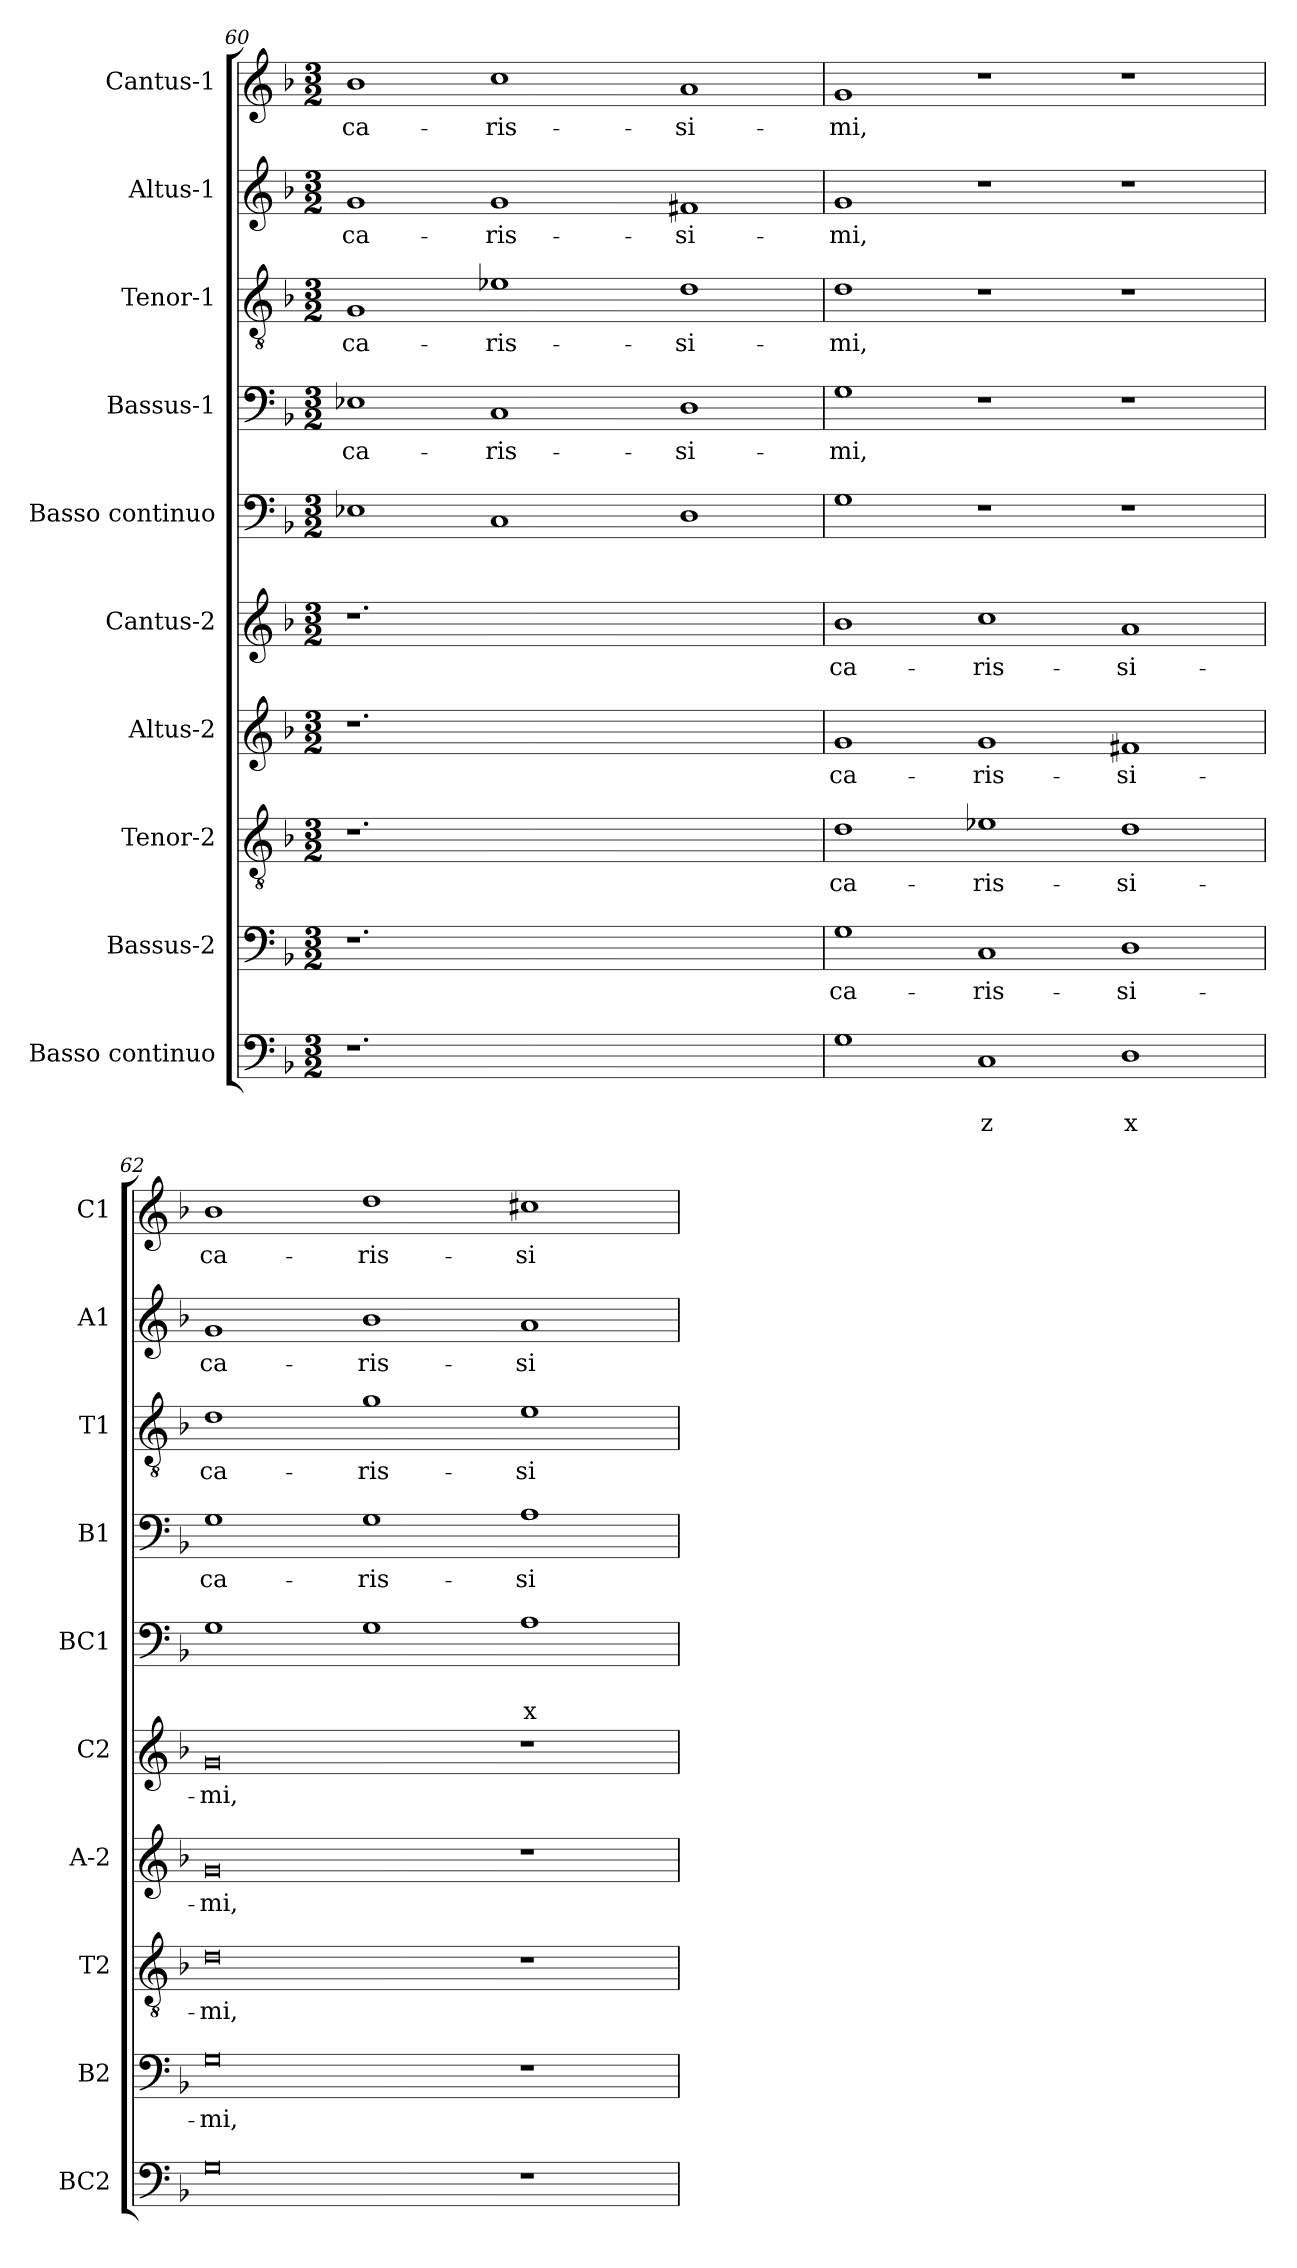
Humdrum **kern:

**kern	**text	**text	**kern	**text	**kern	**text	**kern	**text	**kern	**text	**kern	**text	**text	**kern	**text	**kern	**text	**kern	**text	**kern	**text
*part10	*part10	*part10	*part9	*part9	*part8	*part8	*part7	*part7	*part6	*part6	*part5	*part5	*part5	*part4	*part4	*part3	*part3	*part2	*part2	*part1	*part1
*staff10	*staff10	*staff10	*staff9	*staff9	*staff8	*staff8	*staff7	*staff7	*staff6	*staff6	*staff5	*staff5	*staff5	*staff4	*staff4	*staff3	*staff3	*staff2	*staff2	*staff1	*staff1
*I"Basso continuo	*	*	*I"Bassus-2	*	*I"Tenor-2	*	*I"Altus-2	*	*I"Cantus-2	*	*I"Basso continuo	*	*	*I"Bassus-1	*	*I"Tenor-1	*	*I"Altus-1	*	*I"Cantus-1	*
*I'BC2	*	*	*I'B2	*	*I'T2	*	*I'A-2	*	*I'C2	*	*I'BC1	*	*	*I'B1	*	*I'T1	*	*I'A1	*	*I'C1	*
*clefF4	*	*	*clefF4	*	*clefGv2	*	*clefG2	*	*clefG2	*	*clefF4	*	*	*clefF4	*	*clefGv2	*	*clefG2	*	*clefG2	*
*k[b-]	*	*	*k[b-]	*	*k[b-]	*	*k[b-]	*	*k[b-]	*	*k[b-]	*	*	*k[b-]	*	*k[b-]	*	*k[b-]	*	*k[b-]	*
*F:	*	*	*F:	*	*F:	*	*F:	*	*F:	*	*F:	*	*	*F:	*	*F:	*	*F:	*	*F:	*
*M3/2	*	*	*M3/2	*	*M3/2	*	*M3/2	*	*M3/2	*	*M3/2	*	*	*M3/2	*	*M3/2	*	*M3/2	*	*M3/2	*
=60	=60	=60	=60	=60	=60	=60	=60	=60	=60	=60	=60	=60	=60	=60	=60	=60	=60	=60	=60	=60	=60
!	!	!	!	!	!	!	!	!	!	!	!	!	!	!	!LO:LY:b	!	!LO:LY:b	!	!LO:LY:b	!	!LO:LY:b
1.r	.	.	1.r	.	1.r	.	1.r	.	1.r	.	1E-X	.	.	1E-X	ca-	1G	ca-	1g	ca-	1b-	ca-
!	!	!	!	!	!	!	!	!	!	!	!	!	!	!	!LO:LY:b	!	!LO:LY:b	!	!LO:LY:b	!	!LO:LY:b
.	.	.	.	.	.	.	.	.	.	.	1C	.	.	1C	-ris-	1e-X	-ris-	1g	-ris-	1cc	-ris-
1.ryy	.	.	1.ryy	.	1.ryy	.	1.ryy	.	1.ryy	.	.	.	.	.	.	.	.	.	.	.	.
!	!	!	!	!	!	!	!	!	!	!	!	!	!	!	!LO:LY:b	!	!LO:LY:b	!	!LO:LY:b	!	!LO:LY:b
.	.	.	.	.	.	.	.	.	.	.	1D	.	.	1D	-si-	1d	-si-	1f#X	-si-	1a	-si-
!!LO:PB:g=z
=61	=61	=61	=61	=61	=61	=61	=61	=61	=61	=61	=61	=61	=61	=61	=61	=61	=61	=61	=61	=61	=61
!	!	!	!	!LO:LY:b	!	!LO:LY:b	!	!LO:LY:b	!	!LO:LY:b	!	!	!	!	!LO:LY:b	!	!LO:LY:b	!	!LO:LY:b	!	!LO:LY:b
1G	.	.	1G	ca-	1d	ca-	1g	ca-	1b-	ca-	1G	.	.	1G	-mi,	1d	-mi,	1g	-mi,	1g	-mi,
!	!	!LO:LY:b	!	!LO:LY:b	!	!LO:LY:b	!	!LO:LY:b	!	!LO:LY:b	!	!	!	!	!	!	!	!	!	!	!
1C	.	z	1C	-ris-	1e-X	-ris-	1g	-ris-	1cc	-ris-	1r	.	.	1r	.	1r	.	1r	.	1r	.
!	!	!LO:LY:b	!	!LO:LY:b	!	!LO:LY:b	!	!LO:LY:b	!	!LO:LY:b	!	!	!	!	!	!	!	!	!	!	!
1D	.	x	1D	-si-	1d	-si-	1f#X	-si-	1a	-si-	1r	.	.	1r	.	1r	.	1r	.	1r	.
=62	=62	=62	=62	=62	=62	=62	=62	=62	=62	=62	=62	=62	=62	=62	=62	=62	=62	=62	=62	=62	=62
!	!	!	!	!LO:LY:b	!	!LO:LY:b	!	!LO:LY:b	!	!LO:LY:b	!	!	!	!	!LO:LY:b	!	!LO:LY:b	!	!LO:LY:b	!	!LO:LY:b
0G	.	.	0G	-mi,	0d	-mi,	0g	-mi,	0g	-mi,	1G	.	.	1G	ca-	1d	ca-	1g	ca-	1b-	ca-
!	!	!	!	!	!	!	!	!	!	!	!	!	!	!	!LO:LY:b	!	!LO:LY:b	!	!LO:LY:b	!	!LO:LY:b
.	.	.	.	.	.	.	.	.	.	.	1G	.	.	1G	-ris-	1g	-ris-	1b-	-ris-	1dd	-ris-
!	!	!	!	!	!	!	!	!	!	!	!	!	!LO:LY:b	!	!LO:LY:b	!	!LO:LY:b	!	!LO:LY:b	!	!LO:LY:b
1r	.	.	1r	.	1r	.	1r	.	1r	.	1A	.	x	1A	-si-	1e	-si-	1a	-si-	1cc#X	-si-
=	=	=	=	=	=	=	=	=	=	=	=	=	=	=	=	=	=	=	=	=	=
*-	*-	*-	*-	*-	*-	*-	*-	*-	*-	*-	*-	*-	*-	*-	*-	*-	*-	*-	*-	*-	*-
